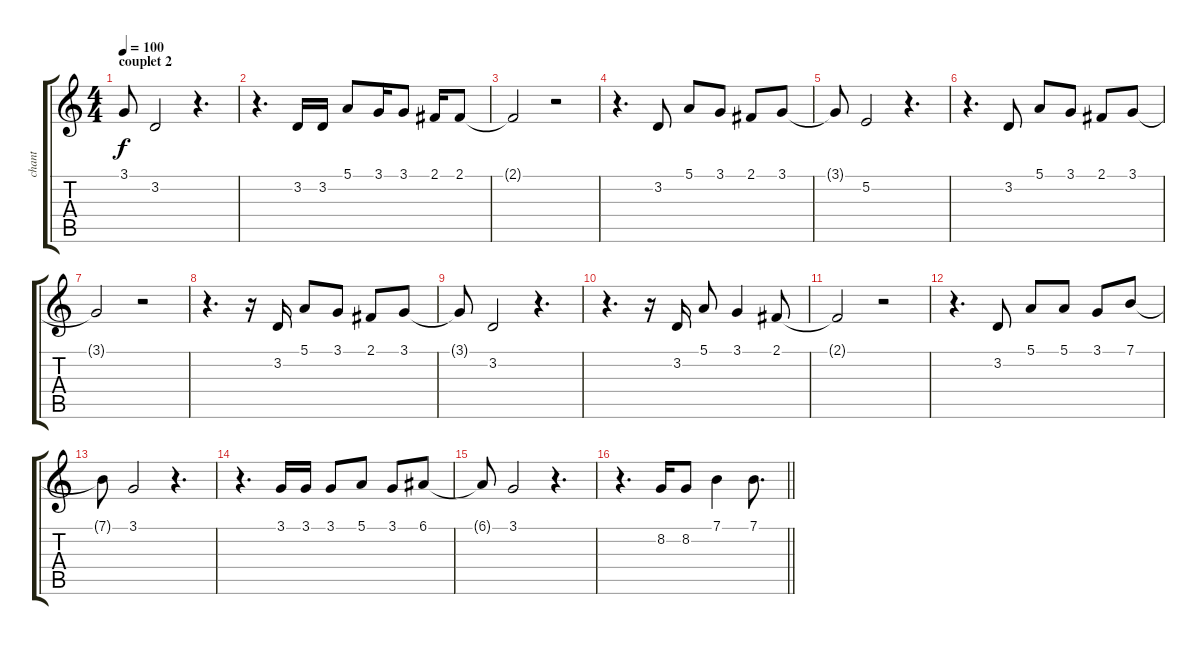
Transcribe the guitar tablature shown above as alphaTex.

\track ("chant" "chant") {instrument oboe}
\staff {score tabs}
\tuning (E4 B3 G3 D3 A2 E2) {hide}
\ts (4 4)
\section ("" "couplet 2")
\tempo 100
\clef g2
\ks c
3.1{t}.8{dy f} 3.2.2 r.4{d} |
r.4{d} 3.2.16 3.2.16 5.1.8 3.1.16 3.1.8 2.1.16 2.1.8 |
2.1{t}.2 r.2 |
r.4{d} 3.2.8 5.1.8 3.1.8 2.1.8 3.1.8 |
3.1{t}.8 5.2.2 r.4{d} |
r.4{d} 3.2.8 5.1.8 3.1.8 2.1.8 3.1.8 |
3.1{t}.2 r.2 |
r.4{d} r.16 3.2.16 5.1.8 3.1.8 2.1.8 3.1.8 |
3.1{t}.8 3.2.2 r.4{d} |
r.4{d} r.16 3.2.16 5.1.8 3.1.4 2.1.8 |
2.1{t}.2 r.2 |
r.4{d} 3.2.8 5.1.8 5.1.8 3.1.8 7.1.8 |
7.1{t}.8 3.1.2 r.4{d} |
r.4{d} 3.1.16 3.1.16 3.1.8 5.1.8 3.1.8 6.1.8 |
6.1{t}.8 3.1.2 r.4{d} |
\barLineRight lightlight
r.4{d} 8.2.16 8.2.8 7.1.4 7.1.8{d}
